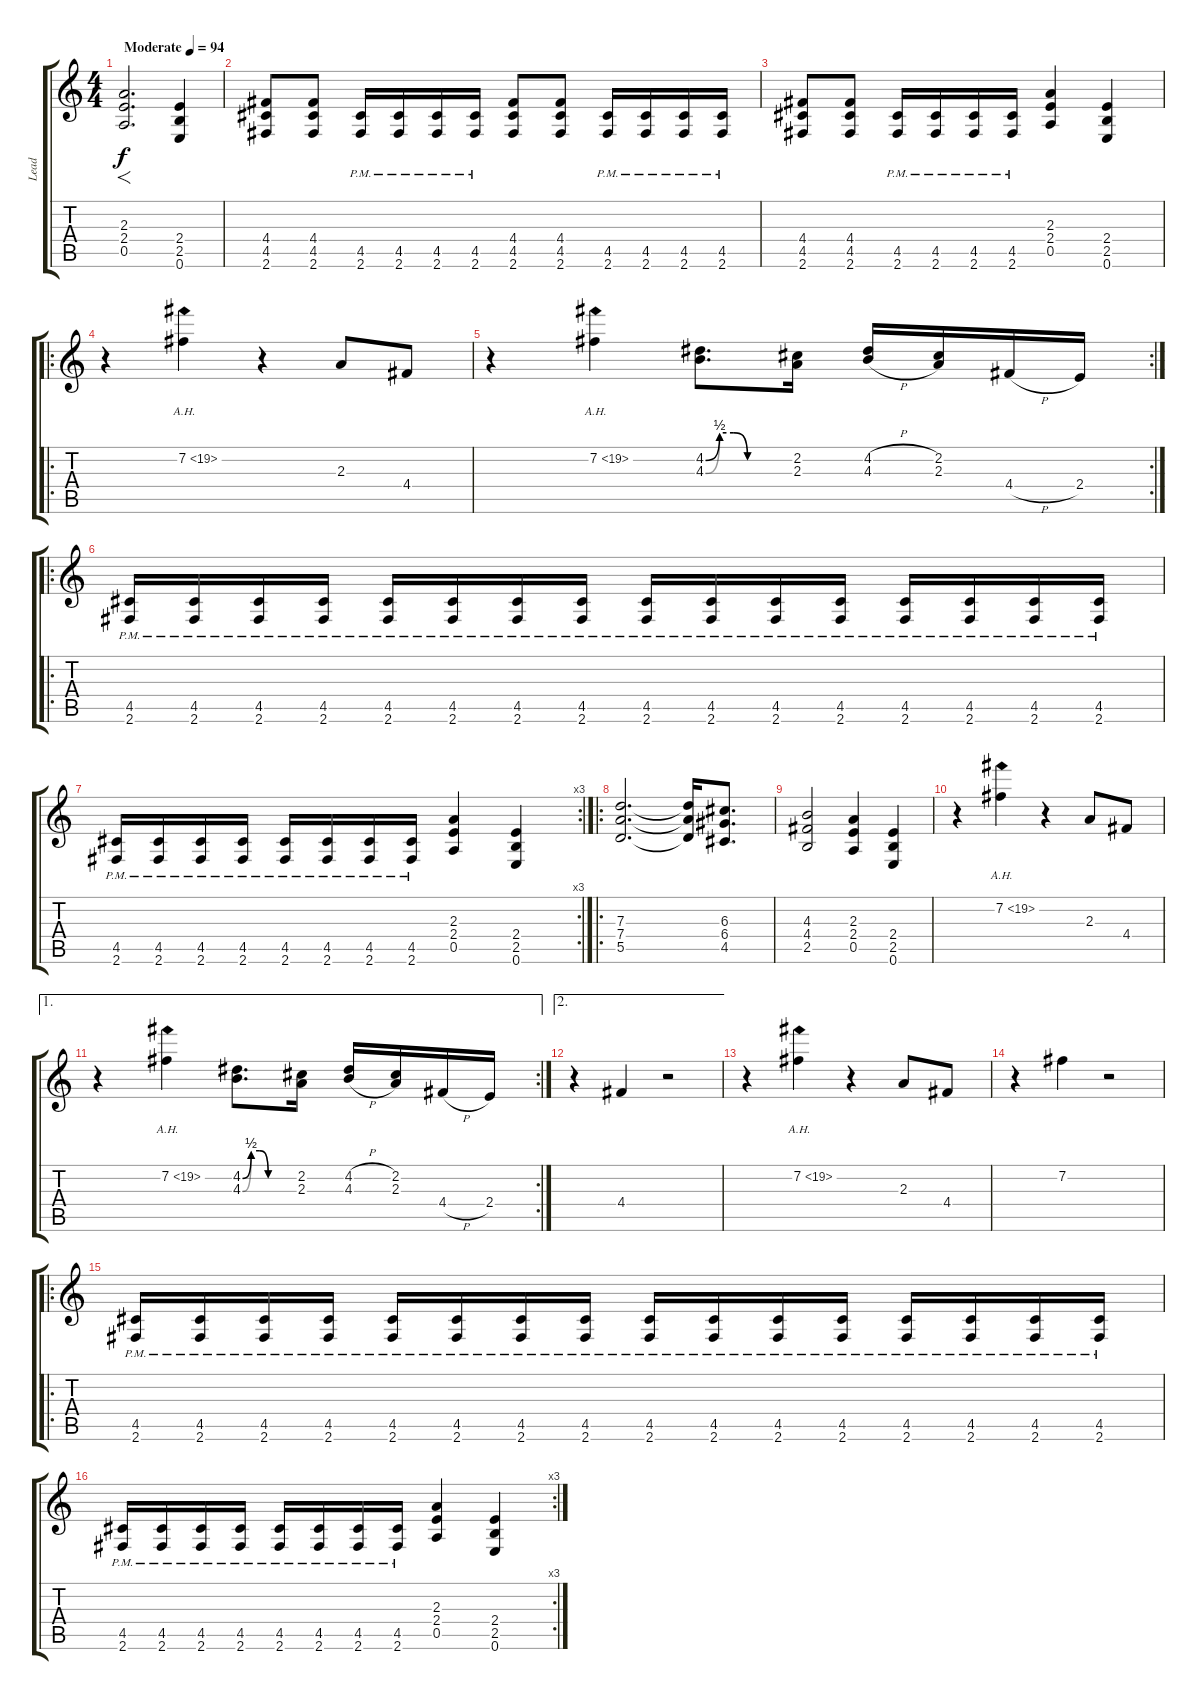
\track ("Lead" "Lead") {instrument distortionguitar}
\staff {score tabs}
\tuning (E4 B3 G3 D3 A2 E2) {hide}
\ts (4 4)
\tempo (94 "Moderate")
\clef g2
\ks c
(2.3 2.4 0.5).2{f d dy f instrument distortionguitar} (2.4 2.5 0.6).4 |
(4.4 4.5 2.6).8 (4.4 4.5 2.6).8 (4.5{pm} 2.6{pm}).16 (4.5{pm} 2.6{pm}).16 (4.5{pm} 2.6{pm}).16 (4.5{pm} 2.6{pm}).16 (4.4 4.5 2.6).8 (4.4 4.5 2.6).8 (4.5{pm} 2.6{pm}).16 (4.5{pm} 2.6{pm}).16 (4.5{pm} 2.6{pm}).16 (4.5{pm} 2.6{pm}).16 |
(4.4 4.5 2.6).8 (4.4 4.5 2.6).8 (4.5{pm} 2.6{pm}).16 (4.5{pm} 2.6{pm}).16 (4.5{pm} 2.6{pm}).16 (4.5{pm} 2.6{pm}).16 (2.3 2.4 0.5).4 (2.4 2.5 0.6).4 |
\ro
r.4 7.2{ah 12}.4 r.4 2.3.8 4.4.8 |
\rc 2
r.4 7.2{ah 12}.4 (4.2{be (custom 0 0 10 2 20 2 30 0 60 0)} 4.3{be (custom 0 0 10 2 20 2 30 0 60 0)}).8{d} (2.2 2.3).16 (4.2{h} 4.3{h}).16 (2.2 2.3).16 4.4{h}.16 2.4.16 |
\ro
(4.5{pm} 2.6{pm}).16 (4.5{pm} 2.6{pm}).16 (4.5{pm} 2.6{pm}).16 (4.5{pm} 2.6{pm}).16 (4.5{pm} 2.6{pm}).16 (4.5{pm} 2.6{pm}).16 (4.5{pm} 2.6{pm}).16 (4.5{pm} 2.6{pm}).16 (4.5{pm} 2.6{pm}).16 (4.5{pm} 2.6{pm}).16 (4.5{pm} 2.6{pm}).16 (4.5{pm} 2.6{pm}).16 (4.5{pm} 2.6{pm}).16 (4.5{pm} 2.6{pm}).16 (4.5{pm} 2.6{pm}).16 (4.5{pm} 2.6{pm}).16 |
\rc 3
(4.5{pm} 2.6{pm}).16 (4.5{pm} 2.6{pm}).16 (4.5{pm} 2.6{pm}).16 (4.5{pm} 2.6{pm}).16 (4.5{pm} 2.6{pm}).16 (4.5{pm} 2.6{pm}).16 (4.5{pm} 2.6{pm}).16 (4.5{pm} 2.6{pm}).16 (2.3 2.4 0.5).4 (2.4 2.5 0.6).4 |
\ro
(7.3 7.4 5.5).2{d} (7.3{t} 7.4{t} 5.5{t}).16 (6.3 6.4 4.5).8{d} |
(4.3 4.4 2.5).2 (2.3 2.4 0.5).4 (2.4 2.5 0.6).4 |
r.4 7.2{ah 12}.4 r.4 2.3.8 4.4.8 |
\ae 1
\rc 2
r.4 7.2{ah 12}.4 (4.2{be (custom 0 0 10 2 20 2 30 0 60 0)} 4.3{be (custom 0 0 10 2 20 2 30 0 60 0)}).8{d} (2.2 2.3).16 (4.2{h} 4.3{h}).16 (2.2 2.3).16 4.4{h}.16 2.4.16 |
\ae 2
r.4 4.4.4 r.2 |
r.4 7.2{ah 12}.4 r.4 2.3.8 4.4.8 |
r.4 7.2.4 r.2 |
\ro
(4.5{pm} 2.6{pm}).16 (4.5{pm} 2.6{pm}).16 (4.5{pm} 2.6{pm}).16 (4.5{pm} 2.6{pm}).16 (4.5{pm} 2.6{pm}).16 (4.5{pm} 2.6{pm}).16 (4.5{pm} 2.6{pm}).16 (4.5{pm} 2.6{pm}).16 (4.5{pm} 2.6{pm}).16 (4.5{pm} 2.6{pm}).16 (4.5{pm} 2.6{pm}).16 (4.5{pm} 2.6{pm}).16 (4.5{pm} 2.6{pm}).16 (4.5{pm} 2.6{pm}).16 (4.5{pm} 2.6{pm}).16 (4.5{pm} 2.6{pm}).16 |
\rc 3
(4.5{pm} 2.6{pm}).16 (4.5{pm} 2.6{pm}).16 (4.5{pm} 2.6{pm}).16 (4.5{pm} 2.6{pm}).16 (4.5{pm} 2.6{pm}).16 (4.5{pm} 2.6{pm}).16 (4.5{pm} 2.6{pm}).16 (4.5{pm} 2.6{pm}).16 (2.3 2.4 0.5).4 (2.4 2.5 0.6).4
